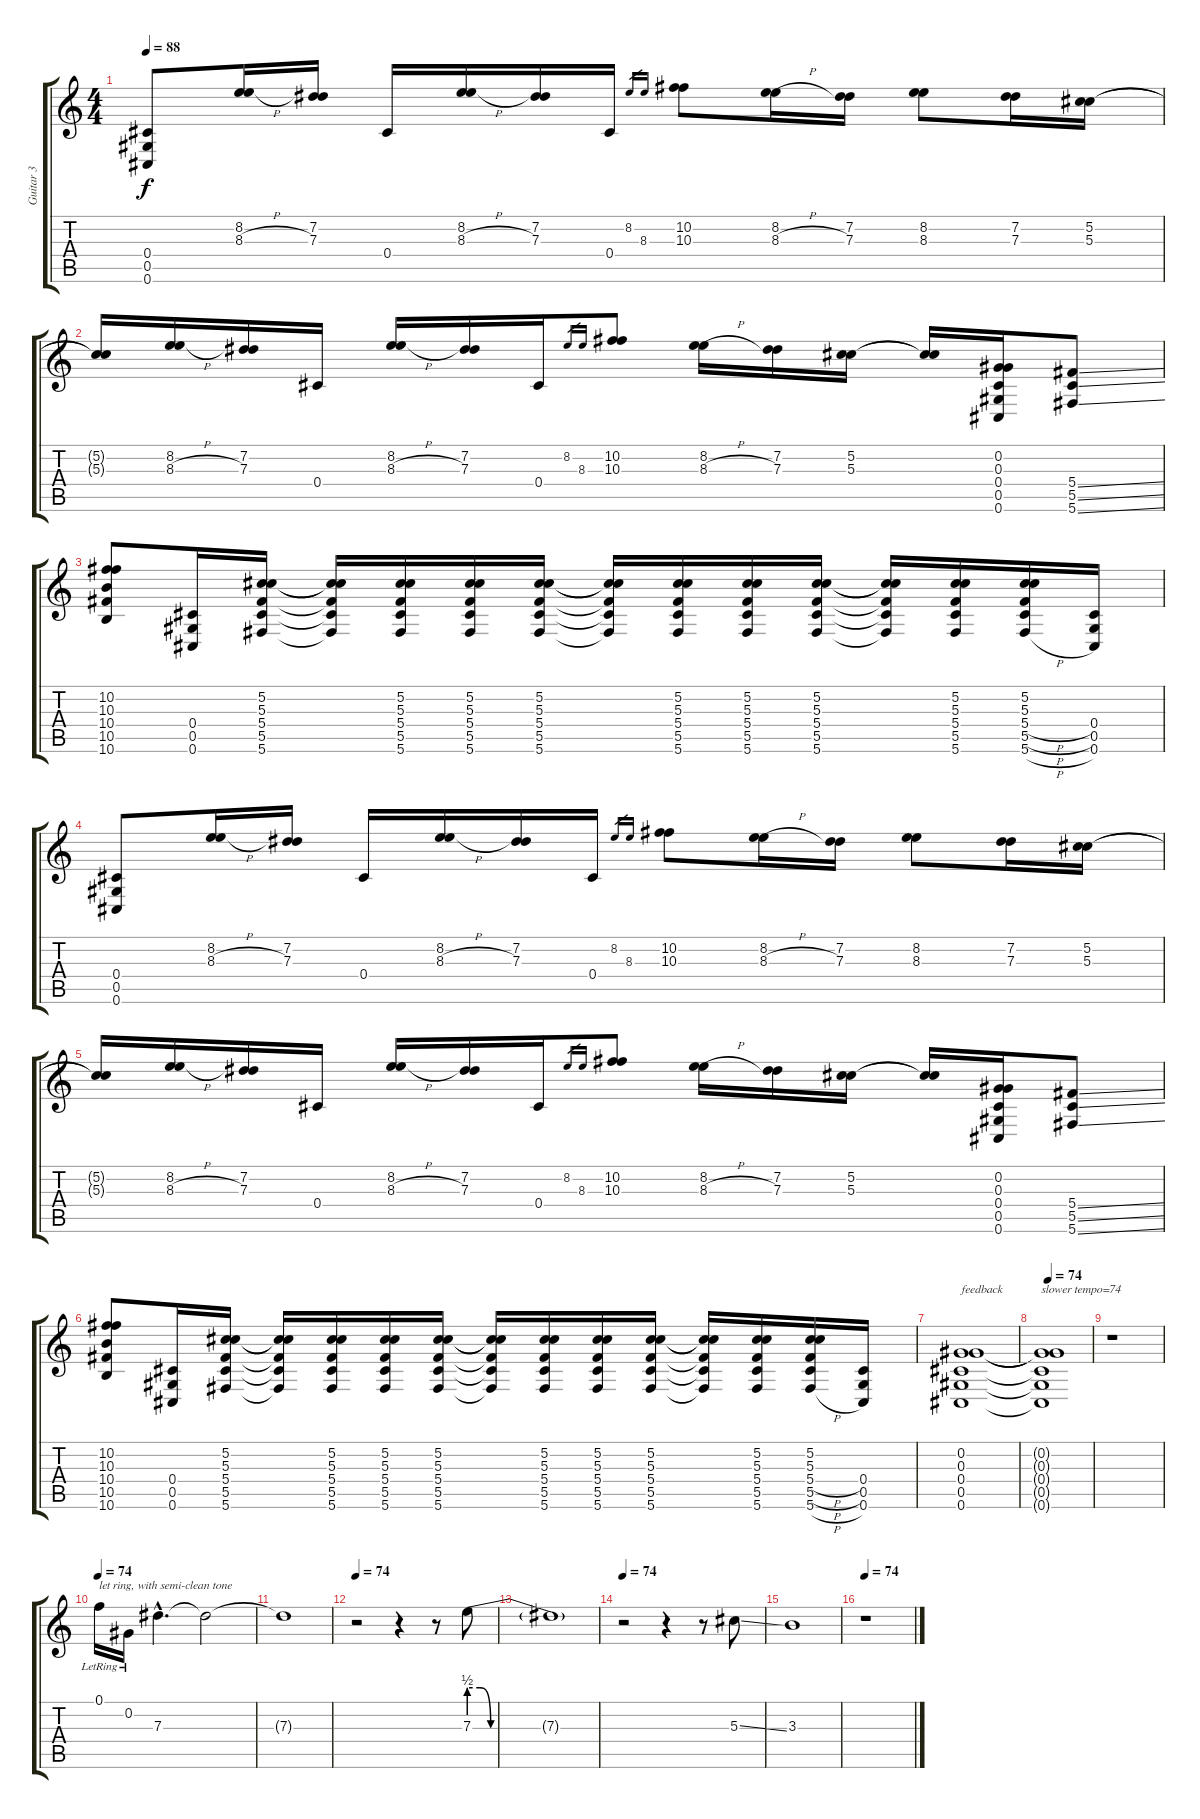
\track ("Guitar 3" "Guitar 3") {instrument overdrivenguitar}
\staff {score tabs}
\tuning (F4 Ab3 Ab3 Db3 Ab2 Db2) {hide}
\ts (4 4)
\tempo 88
\clef g2
\ks c
(0.4 0.5 0.6).8{dy f} (8.2{h} 8.3{h}).16 (7.2 7.3).16 0.4.16 (8.2{h} 8.3{h}).16 (7.2 7.3).16 0.4.16 8.2.16{gr} 8.3.16{gr} (10.2 10.3).8 (8.2{h} 8.3{h}).16 (7.2 7.3).16 (8.2 8.3).8 (7.2 7.3).16 (5.2 5.3).16 |
(5.2{t} 5.3{t}).16 (8.2{h} 8.3{h}).16 (7.2 7.3).16 0.4.16 (8.2{h} 8.3{h}).16 (7.2 7.3).16 0.4.16 8.2.16{gr} 8.3.16{gr} (10.2 10.3).8 (8.2{h} 8.3{h}).16 (7.2 7.3).16 (5.2 5.3).16 (5.2{t} 5.3{t}).16 (0.2 0.3 0.4 0.5 0.6).16 (5.4{ss} 5.5{ss} 5.6{ss}).8 |
(10.2 10.3 10.4 10.5 10.6).8 (0.4 0.5 0.6).16 (5.2 5.3 5.4 5.5 5.6).16 (5.2{t} 5.3{t} 5.4{t} 5.5{t} 5.6{t}).16 (5.2 5.3 5.4 5.5 5.6).16 (5.2 5.3 5.4 5.5 5.6).16 (5.2 5.3 5.4 5.5 5.6).16 (5.2{t} 5.3{t} 5.4{t} 5.5{t} 5.6{t}).16 (5.2 5.3 5.4 5.5 5.6).16 (5.2 5.3 5.4 5.5 5.6).16 (5.2 5.3 5.4 5.5 5.6).16 (5.2{t} 5.3{t} 5.4{t} 5.5{t} 5.6{t}).16 (5.2 5.3 5.4 5.5 5.6).16 (5.2 5.3 5.4{h} 5.5{h} 5.6{h}).16 (0.4 0.5 0.6).16 |
(0.4 0.5 0.6).8 (8.2{h} 8.3{h}).16 (7.2 7.3).16 0.4.16 (8.2{h} 8.3{h}).16 (7.2 7.3).16 0.4.16 8.2.16{gr} 8.3.16{gr} (10.2 10.3).8 (8.2{h} 8.3{h}).16 (7.2 7.3).16 (8.2 8.3).8 (7.2 7.3).16 (5.2 5.3).16 |
(5.2{t} 5.3{t}).16 (8.2{h} 8.3{h}).16 (7.2 7.3).16 0.4.16 (8.2{h} 8.3{h}).16 (7.2 7.3).16 0.4.16 8.2.16{gr} 8.3.16{gr} (10.2 10.3).8 (8.2{h} 8.3{h}).16 (7.2 7.3).16 (5.2 5.3).16 (5.2{t} 5.3{t}).16 (0.2 0.3 0.4 0.5 0.6).16 (5.4{ss} 5.5{ss} 5.6{ss}).8 |
(10.2 10.3 10.4 10.5 10.6).8 (0.4 0.5 0.6).16 (5.2 5.3 5.4 5.5 5.6).16 (5.2{t} 5.3{t} 5.4{t} 5.5{t} 5.6{t}).16 (5.2 5.3 5.4 5.5 5.6).16 (5.2 5.3 5.4 5.5 5.6).16 (5.2 5.3 5.4 5.5 5.6).16 (5.2{t} 5.3{t} 5.4{t} 5.5{t} 5.6{t}).16 (5.2 5.3 5.4 5.5 5.6).16 (5.2 5.3 5.4 5.5 5.6).16 (5.2 5.3 5.4 5.5 5.6).16 (5.2{t} 5.3{t} 5.4{t} 5.5{t} 5.6{t}).16 (5.2 5.3 5.4 5.5 5.6).16 (5.2 5.3 5.4{h} 5.5{h} 5.6{h}).16 (0.4 0.5 0.6).16 |
(0.2 0.3 0.4 0.5 0.6).1{txt "feedback"} |
\tempo 74
(0.2{t} 0.3{t} 0.4{t} 0.5{t} 0.6{t}).1{txt "slower tempo=74"} |
r.1 |
\tempo 74
0.1{lr}.16{txt "let ring, with semi-clean tone" instrument electricguitarclean} 0.2{lr}.16 7.3{hac}.4{d} 7.3{t}.2 |
7.3{t}.1 |
\tempo 74
r.2{instrument electricguitarclean} r.4 r.8 7.3{be (custom 0 2 5 2 10 0 60 0)}.8 |
7.3{t}.1 |
\tempo 74
r.2{instrument electricguitarclean} r.4 r.8 5.3{ss}.8 |
3.3.1 |
\tempo 74
r.1{instrument electricguitarclean}
